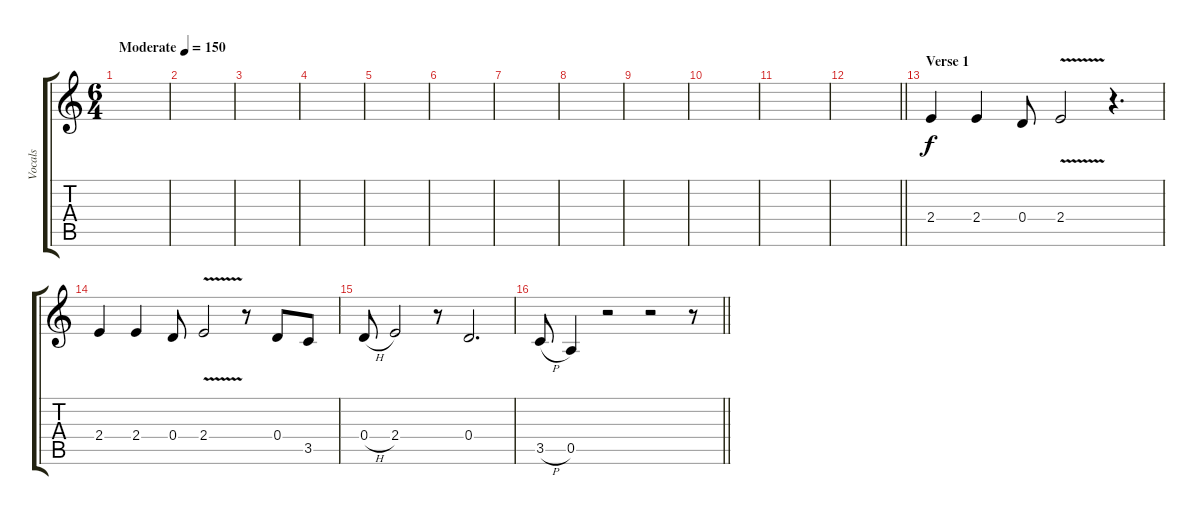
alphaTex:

\track ("Vocals" "Vocals") {instrument acousticguitarsteel}
\staff {score tabs}
\tuning (E4 B3 G3 D3 A2 E2) {hide}
\ts (6 4)
\tempo (150 "Moderate")
\clef g2
\ks c
|
|
|
|
|
|
|
|
|
|
|
\barLineRight lightlight
|
\section ("" "Verse 1")
2.4.4 2.4.4 0.4.8 2.4{v}.2 r.4{d} |
2.4.4 2.4.4 0.4.8 2.4{v}.2 r.8 0.4.8 3.5.8 |
0.4{h}.8 2.4.2 r.8 0.4.2{d} |
\barLineRight lightlight
3.5{h}.8 0.5.4 r.2 r.2 r.8
